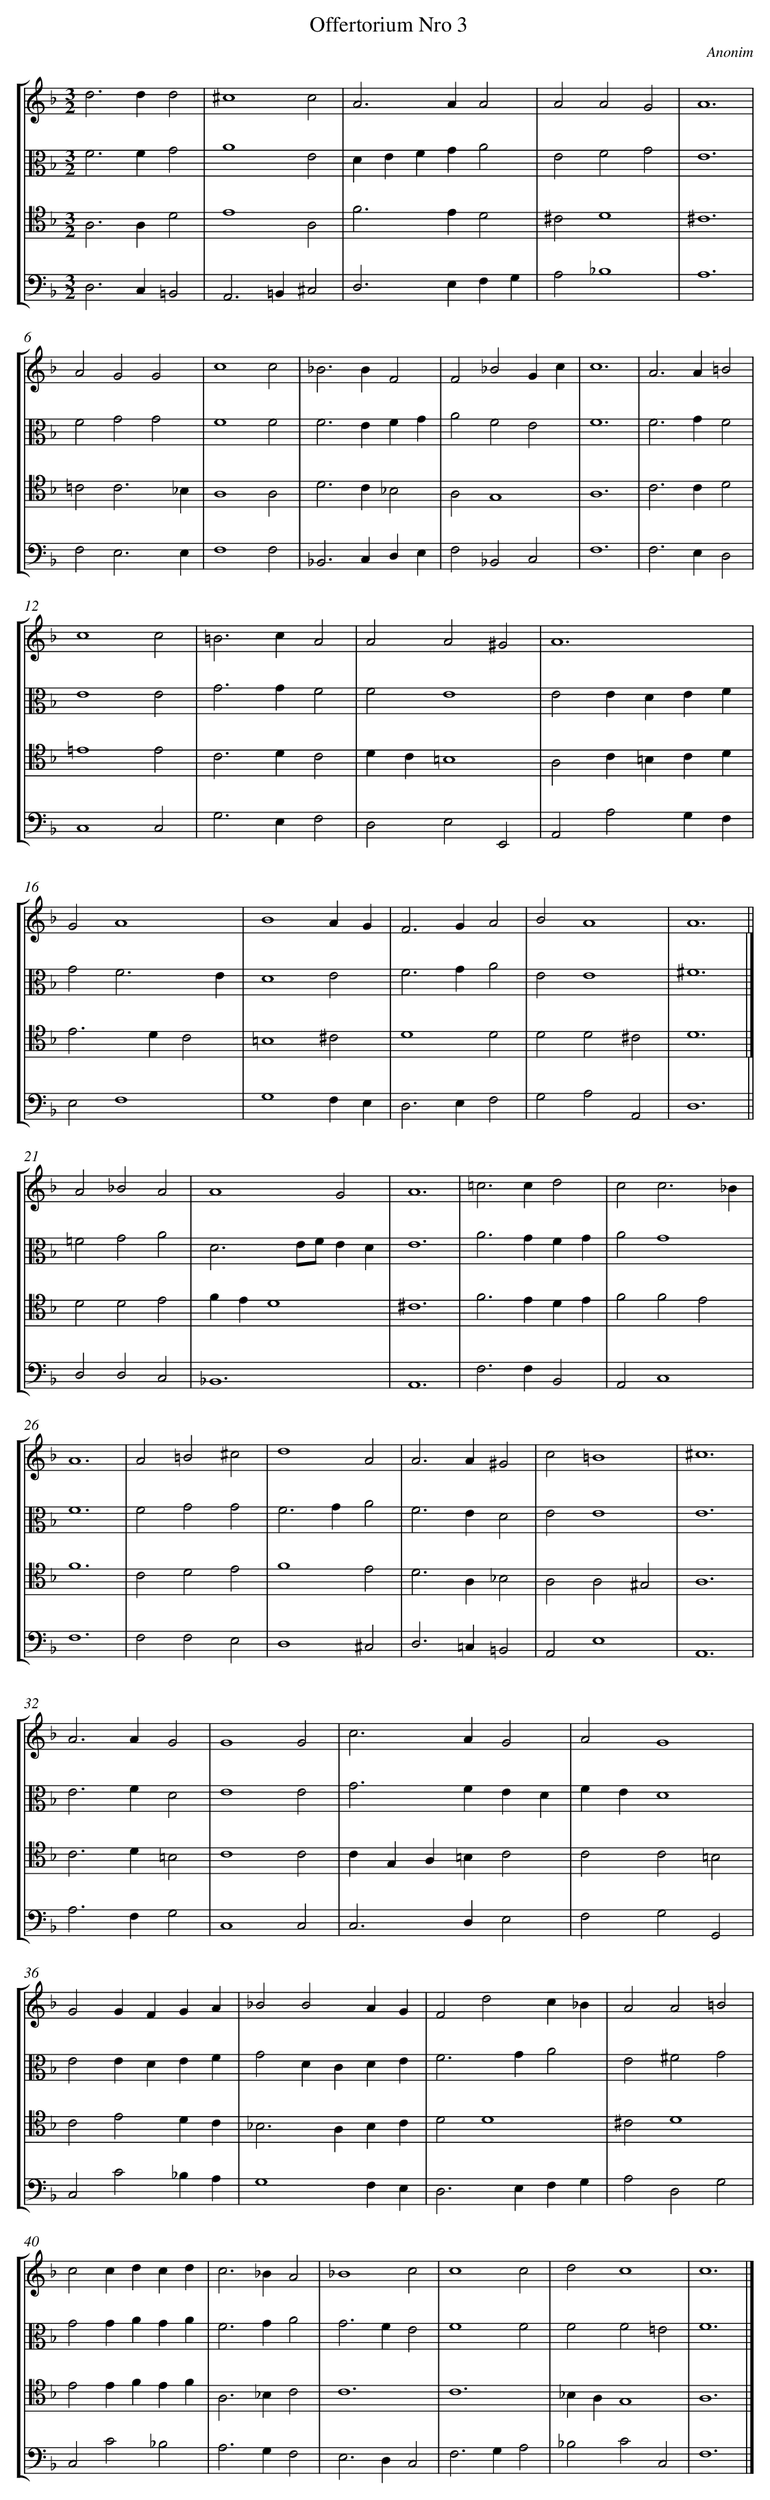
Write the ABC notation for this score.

X:1
T: Offertorium Nro 3
C: Anonim
L: 1/4
M: 3/2
%%staves [1 2 3 4]
V: 1
V: 2 clef=alto
V: 3 clef=tenor
V: 4 clef=bass
K: F
[V:1] d2>d2d2 |
[V:2] F2>F2G2 |
[V:3] A,2>A,2D2 |
[V:4] D,2>C,2=B,,2 |
[V:1] ^c4c2 |
[V:2] A4E2 |
[V:3] E4A,2 |
[V:4] A,,2>=B,,2^C,2 |
[V:1] A2>A2A2 |
[V:2] DEFGA2 |
[V:3] F2>E2D2 |
[V:4] D,2>E,2F,G, |
[V:1] A2A2G2 |
[V:2] E2F2G2 |
[V:3] ^C2D4 |
[V:4] A,2_B,4 |
[V:1] A6 |
[V:2] E6 |
[V:3] ^C6 |
[V:4] A,6 |
[V:1] A2G2G2 |
[V:2] F2G2G2 |
[V:3] =C2C3_B, |
[V:4] F,2E,3E, |
[V:1] c4c2 |
[V:2] F4F2 |
[V:3] A,4A,2 |
[V:4] F,4F,2 |
[V:1] _B2>B2F2 |
[V:2] F2>E2FG |
[V:3] D2>C2_B,2 |
[V:4] _B,,2>C,2D,E, |
[V:1] F2_B2Gc |
[V:2] A2F2E2 |
[V:3] A,2G,4 |
[V:4] F,2_B,,2C,2 |
[V:1] c6 |
[V:2] F6 |
[V:3] A,6 |
[V:4] F,6 |
[V:1] A2>A2=B2 |
[V:2] F2>G2F2 |
[V:3] C2>C2D2 |
[V:4] F,2>E,2D,2 |
[V:1] c4c2 |
[V:2] E4E2 |
[V:3] =E4E2 |
[V:4] C,4C,2 |
[V:1] =B2>c2A2 |
[V:2] G2>G2F2 |
[V:3] C2>D2C2 |
[V:4] G,2>E,2F,2 |
[V:1] A2A2^G2 |
[V:2] F2E4 |
[V:3] DC=B,4 |
[V:4] D,2E,2E,,2 |
[V:1] A6 |
[V:2] E2EDEF |
[V:3] A,2C=B,CD |
[V:4] A,,2A,2G,F, |
[V:1] G2A4 |
[V:2] G2F3E |
[V:3] E2>D2C2 |
[V:4] E,2F,4 |
[V:1] B4AG |
[V:2] D4E2 |
[V:3] =B,4^C2 |
[V:4] G,4F,E, |
[V:1] F2>G2A2 |
[V:2] F2>G2A2 |
[V:3] D4D2 |
[V:4] D,2>E,2F,2 |
[V:1] B2A4 |
[V:2] E2E4 |
[V:3] D2D2^C2 |
[V:4] G,2A,2A,,2 |
[V:1] A6 ||
[V:2] ^F6 |]
[V:3] D6 |]
[V:4] D,6 ||
[V:1] A2_B2A2 |
[V:2] =F2G2A2 |
[V:3] D2D2E2 |
[V:4] D,2D,2C,2 |
[V:1] A4G2 |
[V:2] D3E/F/ED |
[V:3] FED4 |
[V:4] _B,,6 |
[V:1] A6 |
[V:2] E6 |
[V:3] ^C6 |
[V:4] A,,6 |
[V:1] =c2>c2d2 |
[V:2] A2>G2FG |
[V:3] F2>E2DE |
[V:4] F,2>F,2B,,2 |
[V:1] c2c3_B |
[V:2] A2G4 |
[V:3] F2F2E2 |
[V:4] A,,2C,4 |
[V:1] A6 |
[V:2] F6 |
[V:3] F6 |
[V:4] F,6 |
[V:1] A2=B2^c2 |
[V:2] F2G2G2 |
[V:3] C2D2E2 |
[V:4] F,2F,2E,2 |
[V:1] d4A2 |
[V:2] F2>G2A2 |
[V:3] F4E2 |
[V:4] D,4^C,2 |
[V:1] A2>A2^G2 |
[V:2] F2>E2D2 |
[V:3] D2>A,2_B,2 |
[V:4] D,2>=C,2=B,,2 |
[V:1] c2=B4 |
[V:2] E2E4 |
[V:3] A,2A,2^G,2 |
[V:4] A,,2E,4 |
[V:1] ^c6 |
[V:2] E6 |
[V:3] A,6 |
[V:4] A,,6 |
[V:1] A2>A2G2 |
[V:2] E2>F2D2 |
[V:3] C2>D2=B,2 |
[V:4] A,2>F,2G,2 |
[V:1] G4G2 |
[V:2] E4E2 |
[V:3] C4C2 |
[V:4] C,4C,2 |
[V:1] c2>A2G2 |
[V:2] G2>F2ED |
[V:3] CG,A,=B,C2 |
[V:4] C,2>D,2E,2 |
[V:1] A2G4 |
[V:2] FED4 |
[V:3] C2C2=B,2 |
[V:4] F,2G,2G,,2 |
[V:1] G2GFGA |
[V:2] E2EDEF |
[V:3] C2E2DC |
[V:4] C,2C2_B,A, |
[V:1] _B2B2AG |
[V:2] G2DCDE |
[V:3] _B,2>A,2B,C |
[V:4] G,4F,E, |
[V:1] F2d2c_B |
[V:2] F2>G2A2 |
[V:3] D2D4 |
[V:4] D,2>E,2F,G, |
[V:1] A2A2=B2 |
[V:2] E2^F2G2 |
[V:3] ^C2D4 |
[V:4] A,2D,2G,2 |
[V:1] c2cdcd |
[V:2] G2GAGA |
[V:3] E2EFEF |
[V:4] C,2C2_B,2 |
[V:1] c2>_B2A2 |
[V:2] F2>G2A2 |
[V:3] A,2>_B,2C2 |
[V:4] A,2>G,2F,2 |
[V:1] _B4c2 |
[V:2] G2>F2E2 |
[V:3] C6 |
[V:4] E,2>D,2C,2 |
[V:1] c4c2 |
[V:2] F4F2 |
[V:3] C6 |
[V:4] F,2>G,2A,2 |
[V:1] d2c4 |
[V:2] F2F2=E2 |
[V:3] _B,A,G,4 |
[V:4] _B,2C2C,2 |
[V:1] c6 |]
[V:2] F6 |]
[V:3] A,6 |]
[V:4] F,6 |]
